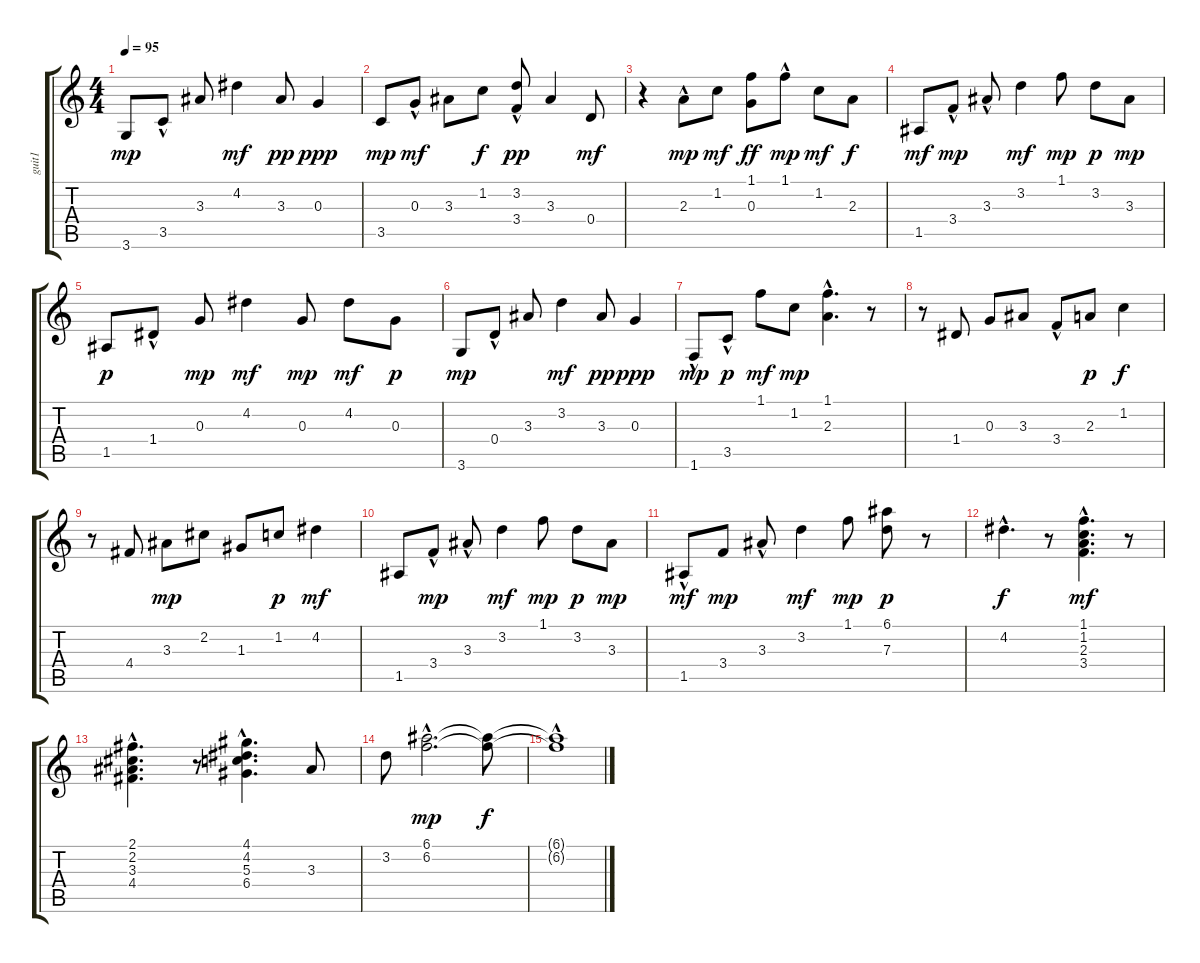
\track ("guit1" "guit1") {instrument acousticguitarnylon}
\staff {score tabs}
\tuning (E4 B3 G3 D3 A2 E2) {hide}
\ts (4 4)
\tempo 95
\clef g2
\ks c
3.6.8{dy mp} 3.5{hac}.8 3.3.8 4.2.4{dy mf} 3.3.8{dy pp} 0.3.4{dy ppp} |
3.5.8{dy mp} 0.3{hac}.8{dy mf} 3.3.8 1.2.8{dy f} (3.2 3.4{hac}).8{dy pp} 3.3.4 0.4.8{dy mf} |
r.4 2.3{hac}.8{dy mp} 1.2.8{dy mf} (1.1 0.3).8{dy ff} 1.1{hac}.8{dy mp} 1.2.8{dy mf} 2.3.8{dy f} |
1.5.8{dy mf} 3.4{hac}.8{dy mp} 3.3{hac}.8 3.2.4{dy mf} 1.1.8{dy mp} 3.2.8{dy p} 3.3.8{dy mp} |
1.5.8{dy p} 1.4{hac}.8 0.3.8{dy mp} 4.2.4{dy mf} 0.3.8{dy mp} 4.2.8{dy mf} 0.3.8{dy p} |
3.6.8{dy mp} 0.4{hac}.8 3.3.8 3.2.4{dy mf} 3.3.8{dy pp} 0.3.4{dy ppp} |
1.6{hac}.8{dy mp} 3.5{hac}.8{dy p} 1.1.8{dy mf} 1.2.8{dy mp} (1.1 2.3{hac}).4{d} r.8 |
r.8 1.4.8 0.3.8 3.3.8 3.4{hac}.8 2.3.8{dy p} 1.2.4{dy f} |
r.8 4.4.8 3.3.8{dy mp} 2.2.8 1.3.8 1.2.8{dy p} 4.2.4{dy mf} |
1.5.8 3.4{hac}.8{dy mp} 3.3{hac}.8 3.2.4{dy mf} 1.1.8{dy mp} 3.2.8{dy p} 3.3.8{dy mp} |
1.5{hac}.8{dy mf} 3.4.8{dy mp} 3.3{hac}.8 3.2.4{dy mf} 1.1.8{dy mp} (6.1 7.3).8{dy p} r.8 |
4.2{hac}.4{d dy f} r.8 (1.1 1.2 2.3{hac} 3.4{hac}).4{d dy mf} r.8 |
(2.1{hac} 2.2{hac} 3.3{hac} 4.4{hac}).4{d} r.8 (4.1 4.2 5.3 6.4{hac}).4{d} 3.3.8 |
3.2.8 (6.1{hac} 6.2{hac}).2{d dy mp} (6.1{t} 6.2{t}).8{dy f} |
(6.1{hac t} 6.2{t}).1
